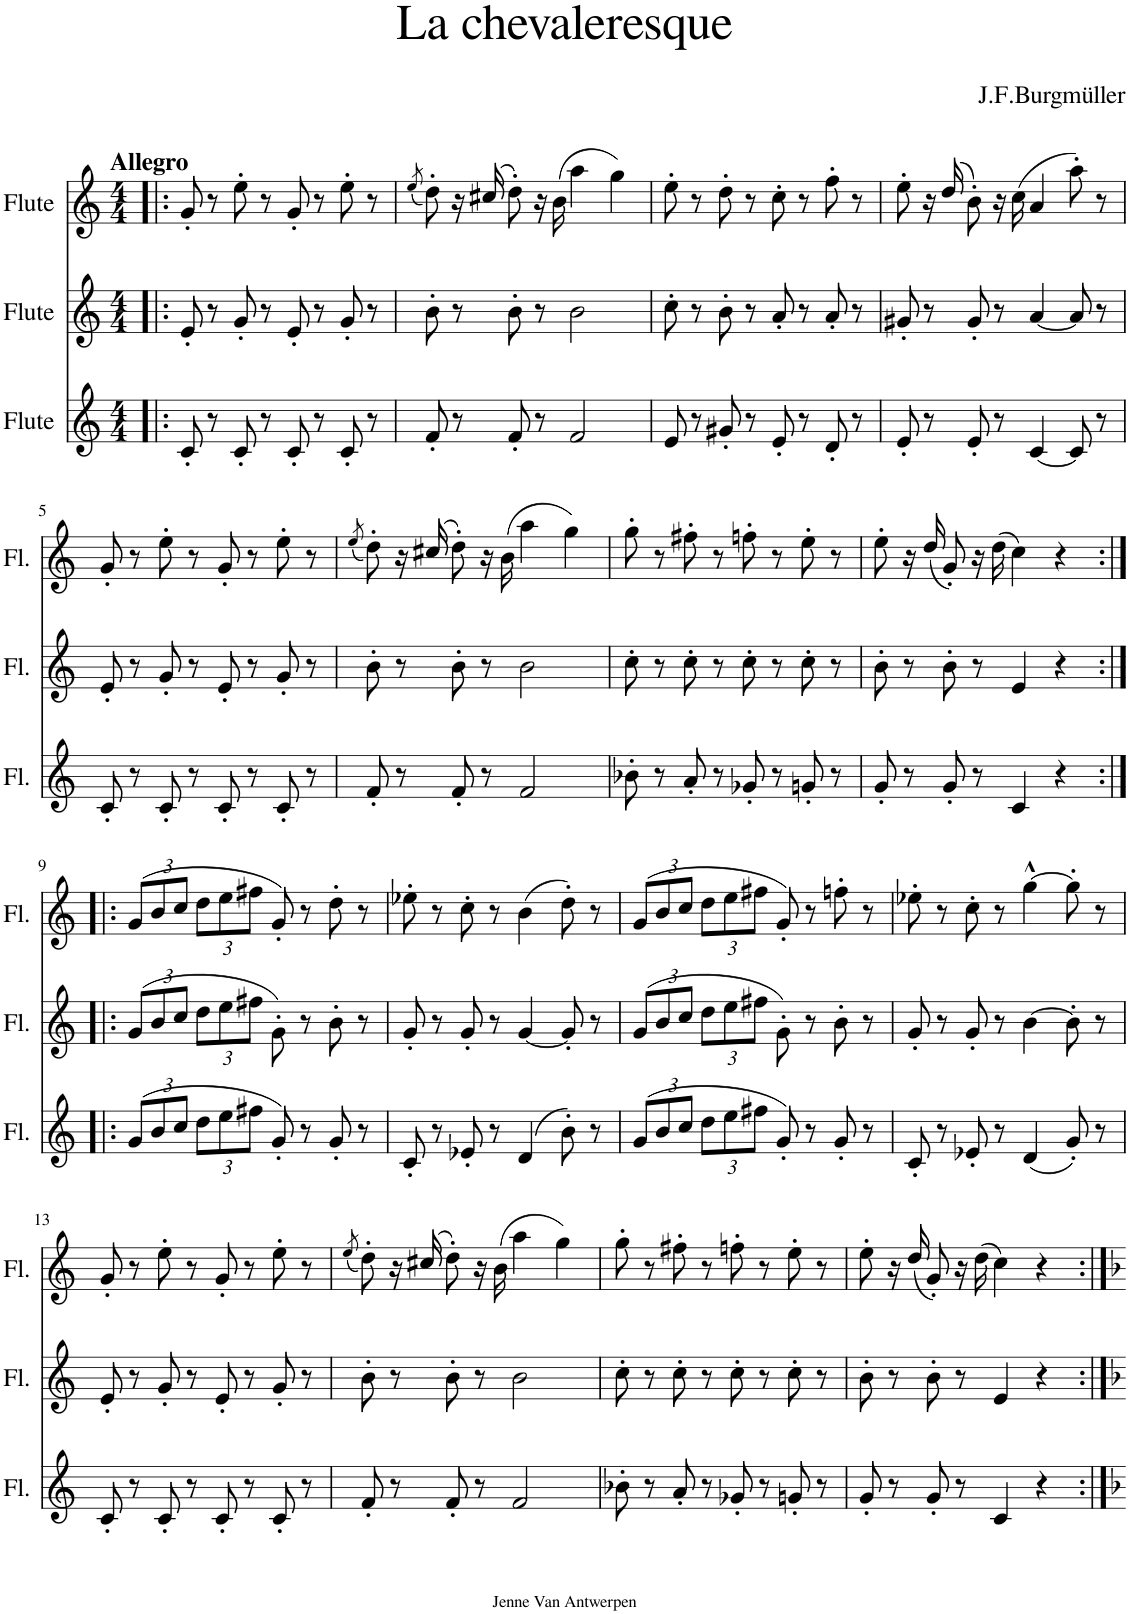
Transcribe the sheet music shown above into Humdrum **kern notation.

**kern	**kern	**kern
*part3	*part2	*part1
*staff3	*staff2	*staff1
*I"Flute	*I"Flute	*I"Flute
*I'Fl.	*I'Fl.	*I'Fl.
*clefG2	*clefG2	*clefG2
*k[]	*k[]	*k[]
*M4/4	*M4/4	*M4/4
=1!|:	=1!|:	=1!|:
!	!	!LO:TX:a:B:t=Allegro
8c'/	8e'/	8g'/
8r	8r	8r
8c'/	8g'/	8ee'\
8r	8r	8r
8c'/	8e'/	8g'/
8r	8r	8r
8c'/	8g'/	8ee'\
8r	8r	8r
=2	=2	=2
.	.	(8qee/
8f'/	8b'\	8dd'\)
8r	8r	16r
.	.	(16cc#X/
8f'/	8b'\	8dd'\)
8r	8r	16r
.	.	(16b\
2f/	2b\	4aa\
.	.	4gg\)
=3	=3	=3
8e/	8cc'\	8ee'\
8r	8r	8r
8g#X'/	8b'\	8dd'\
8r	8r	8r
8e'/	8a'/	8cc'\
8r	8r	8r
8d'/	8a'/	8ff'\
8r	8r	8r
=4	=4	=4
8e'/	8g#X'/	8ee'\
8r	8r	16r
.	.	(16dd/
8e'/	8g#'/	8b'\)
8r	8r	16r
.	.	(16cc\
[4c/	[4a/	4a/
8c/]	8a/]	8aa'\)
8r	8r	8r
!!LO:LB:g=z
=5	=5	=5
8c'/	8e'/	8g'/
8r	8r	8r
8c'/	8g'/	8ee'\
8r	8r	8r
8c'/	8e'/	8g'/
8r	8r	8r
8c'/	8g'/	8ee'\
8r	8r	8r
=6	=6	=6
.	.	(8qee/
8f'/	8b'\	8dd'\)
8r	8r	16r
.	.	(16cc#X/
8f'/	8b'\	8dd'\)
8r	8r	16r
.	.	(16b\
2f/	2b\	4aa\
.	.	4gg\)
=7	=7	=7
8b-X'\	8cc'\	8gg'\
8r	8r	8r
8a'/	8cc'\	8ff#X'\
8r	8r	8r
8g-X'/	8cc'\	8ffn'\
8r	8r	8r
8gn'/	8cc'\	8ee'\
8r	8r	8r
=8	=8	=8
8g'/	8b'\	8ee'\
8r	8r	16r
.	.	(16dd/
8g'/	8b'\	8g'/)
8r	8r	16r
.	.	(16dd\
4c/	4e/	4cc\)
4r	4r	4r
!!LO:LB:g=z
=9:|!|:	=9:|!|:	=9:|!|:
*Xbrackettup	*Xbrackettup	*Xbrackettup
(12g/L	(12g/L	(12g/L
12b/	12b/	12b/
12cc/J	12cc/J	12cc/J
12dd\L	12dd\L	12dd\L
12ee\	12ee\	12ee\
12ff#X\J	12ff#X\J	12ff#X\J
8g'/)	8g'\)	8g'/)
8r	8r	8r
8g'/	8b'\	8dd'\
8r	8r	8r
=10	=10	=10
8c'/	8g'/	8ee-X'\
8r	8r	8r
8e-X'/	8g'/	8cc'\
8r	8r	8r
(4d/	[4g/	(4b\
8b'\)	8g'/]	8dd'\)
8r	8r	8r
=11	=11	=11
(12g/L	(12g/L	(12g/L
12b/	12b/	12b/
12cc/J	12cc/J	12cc/J
12dd\L	12dd\L	12dd\L
12ee\	12ee\	12ee\
12ff#X\J	12ff#X\J	12ff#X\J
8g'/)	8g'\)	8g'/)
8r	8r	8r
8g'/	8b'\	8ffn'\
8r	8r	8r
=12	=12	=12
8c'/	8g'/	8ee-X'\
8r	8r	8r
8e-X'/	8g'/	8cc'\
8r	8r	8r
(4d/	[4b\	[4gg^^\
8g'/)	8b'\]	8gg'\]
8r	8r	8r
!!LO:LB:g=z
=13	=13	=13
8c'/	8e'/	8g'/
8r	8r	8r
8c'/	8g'/	8ee'\
8r	8r	8r
8c'/	8e'/	8g'/
8r	8r	8r
8c'/	8g'/	8ee'\
8r	8r	8r
=14	=14	=14
.	.	(8qee/
8f'/	8b'\	8dd'\)
8r	8r	16r
.	.	(16cc#X/
8f'/	8b'\	8dd'\)
8r	8r	16r
.	.	(16b\
2f/	2b\	4aa\
.	.	4gg\)
=15	=15	=15
8b-X'\	8cc'\	8gg'\
8r	8r	8r
8a'/	8cc'\	8ff#X'\
8r	8r	8r
8g-X'/	8cc'\	8ffn'\
8r	8r	8r
8gn'/	8cc'\	8ee'\
8r	8r	8r
=16	=16	=16
8g'/	8b'\	8ee'\
8r	8r	16r
.	.	(16dd/
8g'/	8b'\	8g'/)
8r	8r	16r
.	.	(16dd\
4c/	4e/	4cc\)
4r	4r	4r
=:|!	=:|!	=:|!
*-	*-	*-
